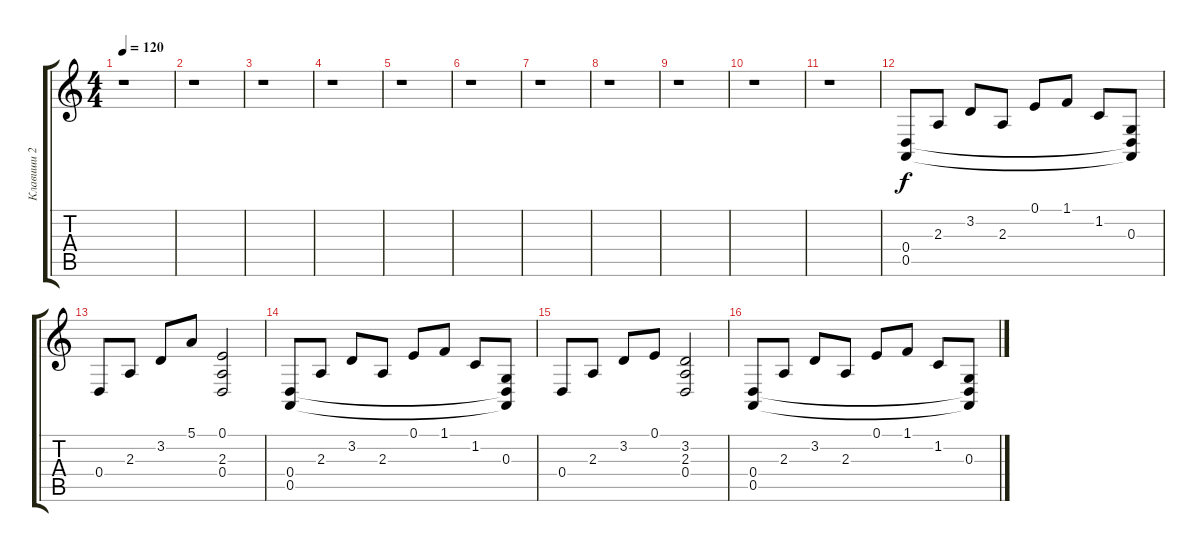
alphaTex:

\track ("Клавиши 2" "Клавиши 2") {instrument pad1newage}
\staff {score tabs}
\tuning (E4 B3 G3 D3 A2 E2) {hide}
\ts (4 4)
\tempo 120
\clef g2
\ks c
r.1{dy f} |
r.1 |
r.1 |
r.1 |
r.1 |
r.1 |
r.1 |
r.1 |
r.1 |
r.1 |
r.1 |
(0.4 0.5).8{instrument acousticgrandpiano} 2.3.8 3.2.8 2.3.8 0.1.8 1.1.8 1.2.8 (0.3 0.4{t} 0.5{t}).8 |
0.4.8 2.3.8 3.2.8 5.1.8 (0.1 2.3 0.4).2 |
(0.4 0.5).8 2.3.8 3.2.8 2.3.8 0.1.8 1.1.8 1.2.8 (0.3 0.4{t} 0.5{t}).8 |
0.4.8 2.3.8 3.2.8 0.1.8 (3.2 2.3 0.4).2 |
(0.4 0.5).8 2.3.8 3.2.8 2.3.8 0.1.8 1.1.8 1.2.8 (0.3 0.4{t} 0.5{t}).8
